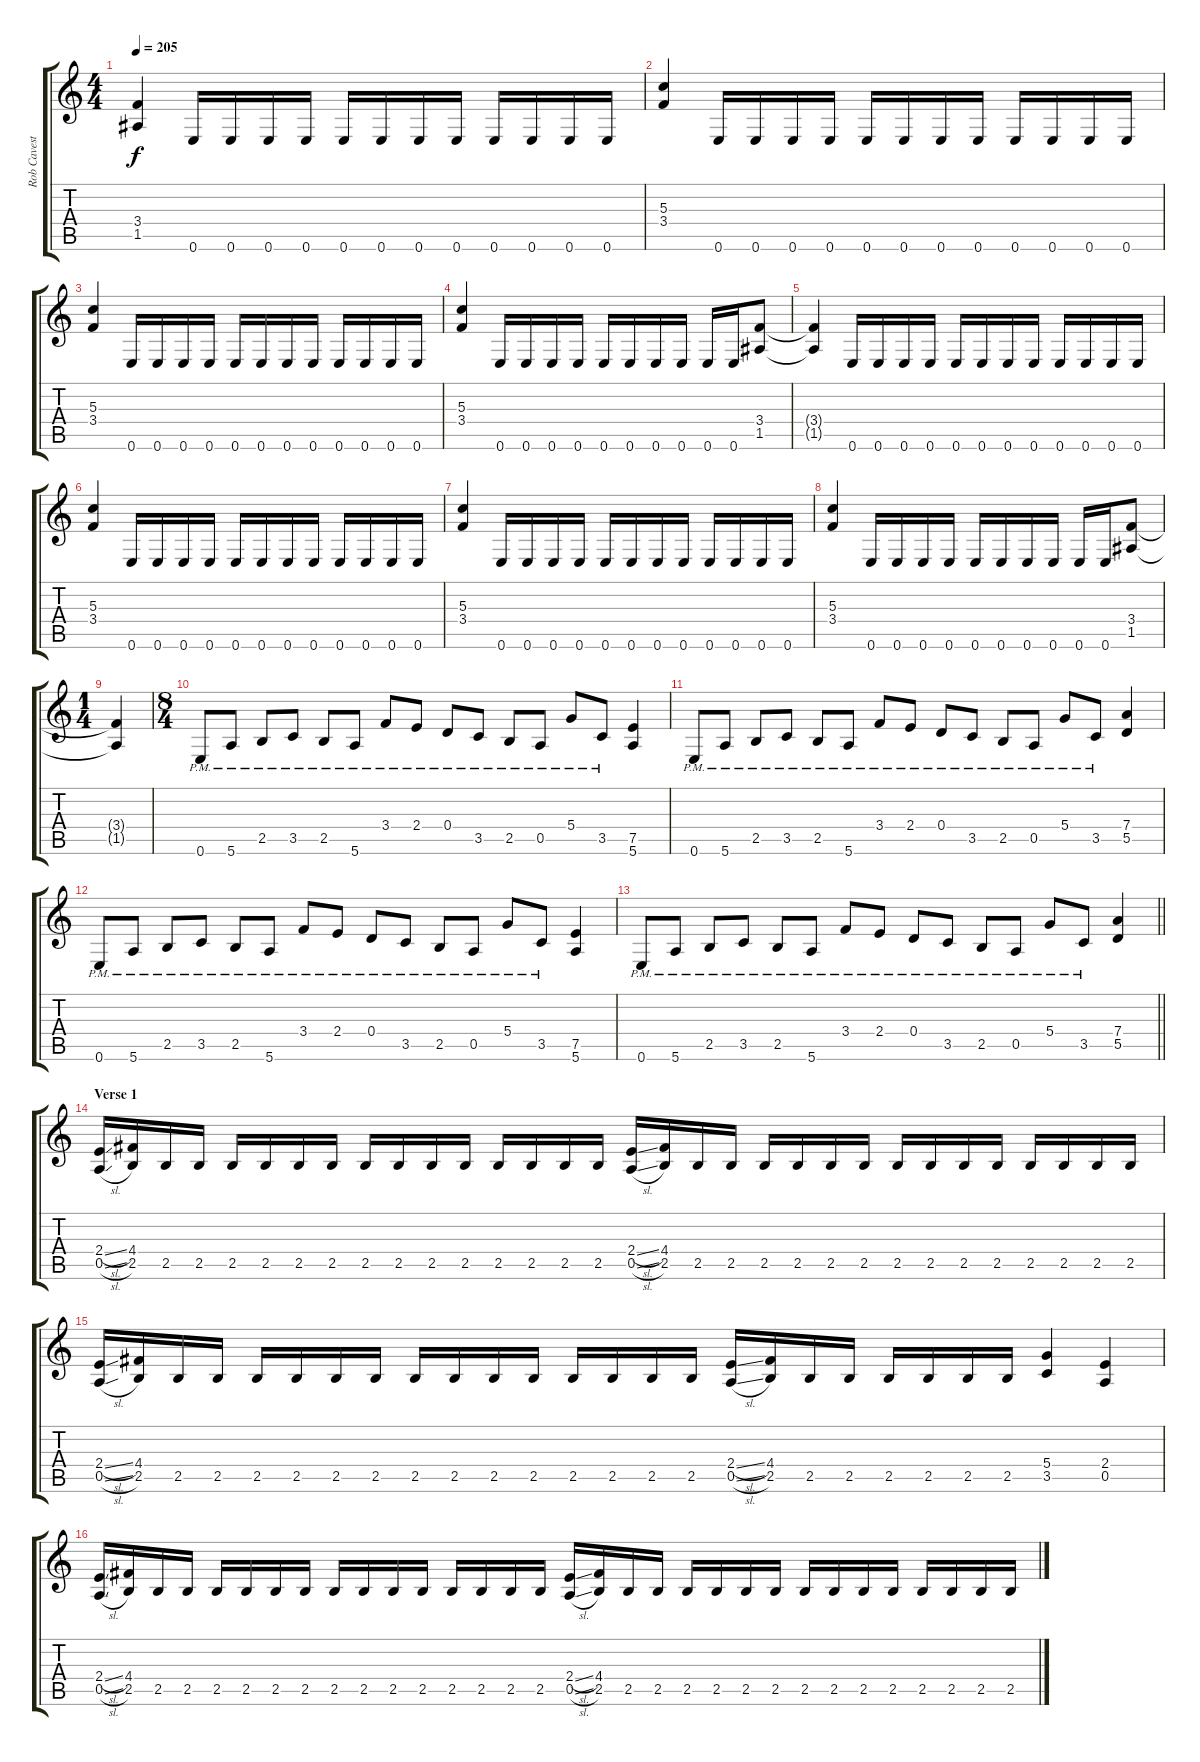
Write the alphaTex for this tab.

\track ("Rob Cavestany - Guitar" "Rob Cavest") {instrument distortionguitar}
\staff {score tabs}
\tuning (E4 B3 G3 D3 A2 E2) {hide}
\ts (4 4)
\tempo 205
\clef g2
\ks c
(3.4{t} 1.5{t}).4{dy f} 0.6.16 0.6.16 0.6.16 0.6.16 0.6.16 0.6.16 0.6.16 0.6.16 0.6.16 0.6.16 0.6.16 0.6.16 |
(5.3 3.4).4 0.6.16 0.6.16 0.6.16 0.6.16 0.6.16 0.6.16 0.6.16 0.6.16 0.6.16 0.6.16 0.6.16 0.6.16 |
(5.3 3.4).4 0.6.16 0.6.16 0.6.16 0.6.16 0.6.16 0.6.16 0.6.16 0.6.16 0.6.16 0.6.16 0.6.16 0.6.16 |
(5.3 3.4).4 0.6.16 0.6.16 0.6.16 0.6.16 0.6.16 0.6.16 0.6.16 0.6.16 0.6.16 0.6.16 (3.4 1.5).8 |
(3.4{t} 1.5{t}).4 0.6.16 0.6.16 0.6.16 0.6.16 0.6.16 0.6.16 0.6.16 0.6.16 0.6.16 0.6.16 0.6.16 0.6.16 |
(5.3 3.4).4 0.6.16 0.6.16 0.6.16 0.6.16 0.6.16 0.6.16 0.6.16 0.6.16 0.6.16 0.6.16 0.6.16 0.6.16 |
(5.3 3.4).4 0.6.16 0.6.16 0.6.16 0.6.16 0.6.16 0.6.16 0.6.16 0.6.16 0.6.16 0.6.16 0.6.16 0.6.16 |
(5.3 3.4).4 0.6.16 0.6.16 0.6.16 0.6.16 0.6.16 0.6.16 0.6.16 0.6.16 0.6.16 0.6.16 (3.4 1.5).8 |
\ts (1 4)
(3.4{t} 1.5{t}).4 |
\ts (8 4)
0.6{pm}.8 5.6{pm}.8 2.5{pm}.8 3.5{pm}.8 2.5{pm}.8 5.6{pm}.8 3.4{pm}.8 2.4{pm}.8 0.4{pm}.8 3.5{pm}.8 2.5{pm}.8 0.5{pm}.8 5.4{pm}.8 3.5{pm}.8 (7.5 5.6).4 |
0.6{pm}.8 5.6{pm}.8 2.5{pm}.8 3.5{pm}.8 2.5{pm}.8 5.6{pm}.8 3.4{pm}.8 2.4{pm}.8 0.4{pm}.8 3.5{pm}.8 2.5{pm}.8 0.5{pm}.8 5.4{pm}.8 3.5{pm}.8 (7.4 5.5).4 |
0.6{pm}.8 5.6{pm}.8 2.5{pm}.8 3.5{pm}.8 2.5{pm}.8 5.6{pm}.8 3.4{pm}.8 2.4{pm}.8 0.4{pm}.8 3.5{pm}.8 2.5{pm}.8 0.5{pm}.8 5.4{pm}.8 3.5{pm}.8 (7.5 5.6).4 |
\barLineRight lightlight
0.6{pm}.8 5.6{pm}.8 2.5{pm}.8 3.5{pm}.8 2.5{pm}.8 5.6{pm}.8 3.4{pm}.8 2.4{pm}.8 0.4{pm}.8 3.5{pm}.8 2.5{pm}.8 0.5{pm}.8 5.4{pm}.8 3.5{pm}.8 (7.4 5.5).4 |
\section ("" "Verse 1")
(2.4{sl} 0.5{sl}).16 (4.4 2.5).16 2.5.16 2.5.16 2.5.16 2.5.16 2.5.16 2.5.16 2.5.16 2.5.16 2.5.16 2.5.16 2.5.16 2.5.16 2.5.16 2.5.16 (2.4{sl} 0.5{sl}).16 (4.4 2.5).16 2.5.16 2.5.16 2.5.16 2.5.16 2.5.16 2.5.16 2.5.16 2.5.16 2.5.16 2.5.16 2.5.16 2.5.16 2.5.16 2.5.16 |
(2.4{sl} 0.5{sl}).16 (4.4 2.5).16 2.5.16 2.5.16 2.5.16 2.5.16 2.5.16 2.5.16 2.5.16 2.5.16 2.5.16 2.5.16 2.5.16 2.5.16 2.5.16 2.5.16 (2.4{sl} 0.5{sl}).16 (4.4 2.5).16 2.5.16 2.5.16 2.5.16 2.5.16 2.5.16 2.5.16 (5.4 3.5).4 (2.4 0.5).4 |
(2.4{sl} 0.5{sl}).16 (4.4 2.5).16 2.5.16 2.5.16 2.5.16 2.5.16 2.5.16 2.5.16 2.5.16 2.5.16 2.5.16 2.5.16 2.5.16 2.5.16 2.5.16 2.5.16 (2.4{sl} 0.5{sl}).16 (4.4 2.5).16 2.5.16 2.5.16 2.5.16 2.5.16 2.5.16 2.5.16 2.5.16 2.5.16 2.5.16 2.5.16 2.5.16 2.5.16 2.5.16 2.5.16
